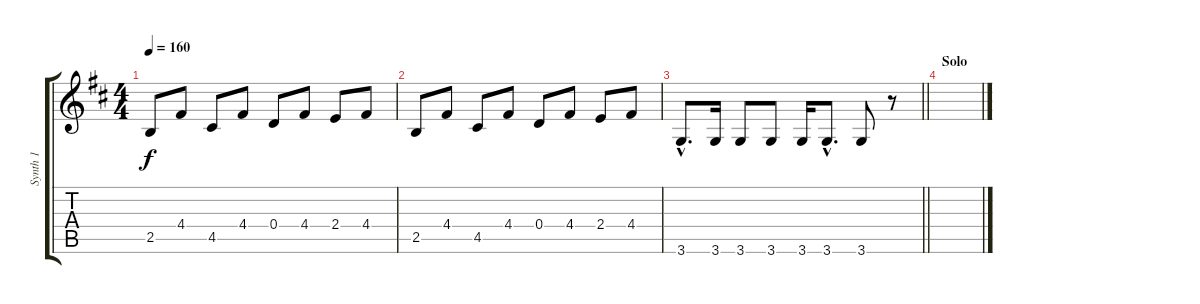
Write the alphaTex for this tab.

\track ("Synth 1" "Synth 1") {instrument synthbass1}
\staff {score tabs}
\tuning (E4 B3 G3 D3 A2 E2) {hide}
\ts (4 4)
\tempo 160
\clef g2
\ks d
2.5.8{dy f} 4.4.8 4.5.8 4.4.8 0.4.8 4.4.8 2.4.8 4.4.8 |
2.5.8 4.4.8 4.5.8 4.4.8 0.4.8 4.4.8 2.4.8 4.4.8 |
\barLineRight lightlight
3.6{hac}.8{d} 3.6.16 3.6.8 3.6.8 3.6.16 3.6{hac}.8{d} 3.6.8 r.8 |
\section ("" "Solo")
